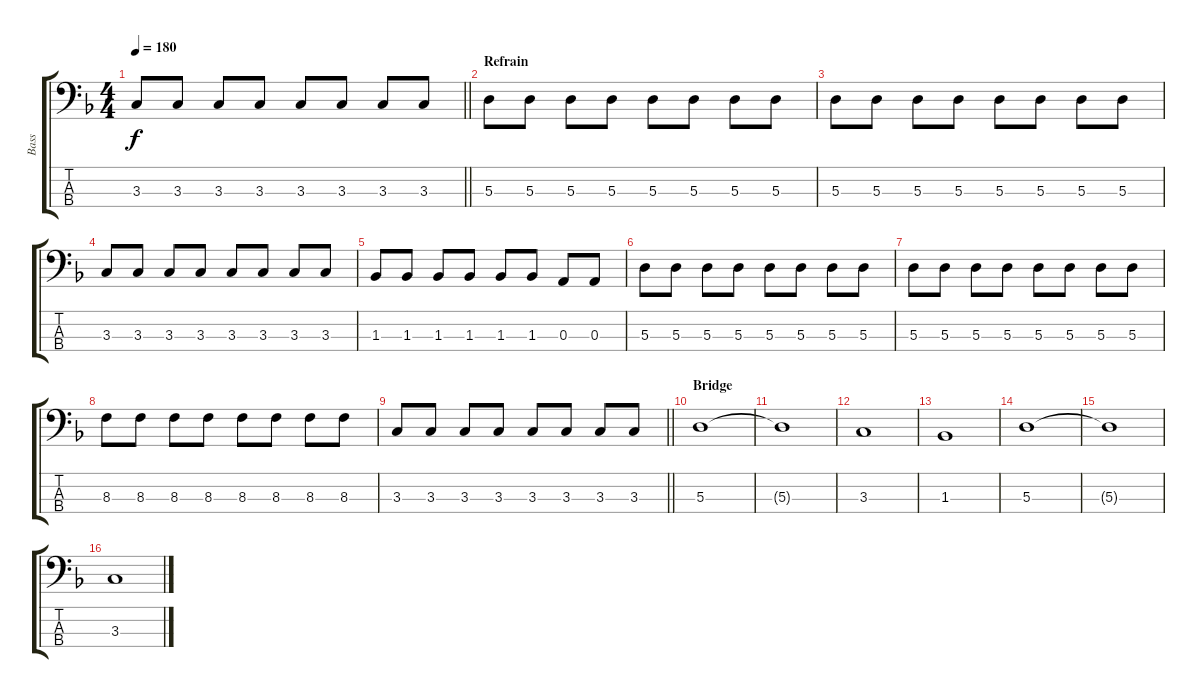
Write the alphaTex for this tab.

\track ("Bass" "Bass") {instrument electricbassfinger}
\staff {score tabs}
\tuning (G2 D2 A1 E1) {hide}
\ts (4 4)
\tempo 180
\clef f4
\barLineRight lightlight
\ks dminor
3.3.8{dy f} 3.3.8 3.3.8 3.3.8 3.3.8 3.3.8 3.3.8 3.3.8 |
\section ("" "Refrain")
5.3.8 5.3.8 5.3.8 5.3.8 5.3.8 5.3.8 5.3.8 5.3.8 |
5.3.8 5.3.8 5.3.8 5.3.8 5.3.8 5.3.8 5.3.8 5.3.8 |
3.3.8 3.3.8 3.3.8 3.3.8 3.3.8 3.3.8 3.3.8 3.3.8 |
1.3.8 1.3.8 1.3.8 1.3.8 1.3.8 1.3.8 0.3.8 0.3.8 |
5.3.8 5.3.8 5.3.8 5.3.8 5.3.8 5.3.8 5.3.8 5.3.8 |
5.3.8 5.3.8 5.3.8 5.3.8 5.3.8 5.3.8 5.3.8 5.3.8 |
8.3.8 8.3.8 8.3.8 8.3.8 8.3.8 8.3.8 8.3.8 8.3.8 |
\barLineRight lightlight
3.3.8 3.3.8 3.3.8 3.3.8 3.3.8 3.3.8 3.3.8 3.3.8 |
\section ("" "Bridge")
5.3.1 |
5.3{t}.1 |
3.3.1 |
1.3.1 |
5.3.1 |
5.3{t}.1 |
3.3.1
